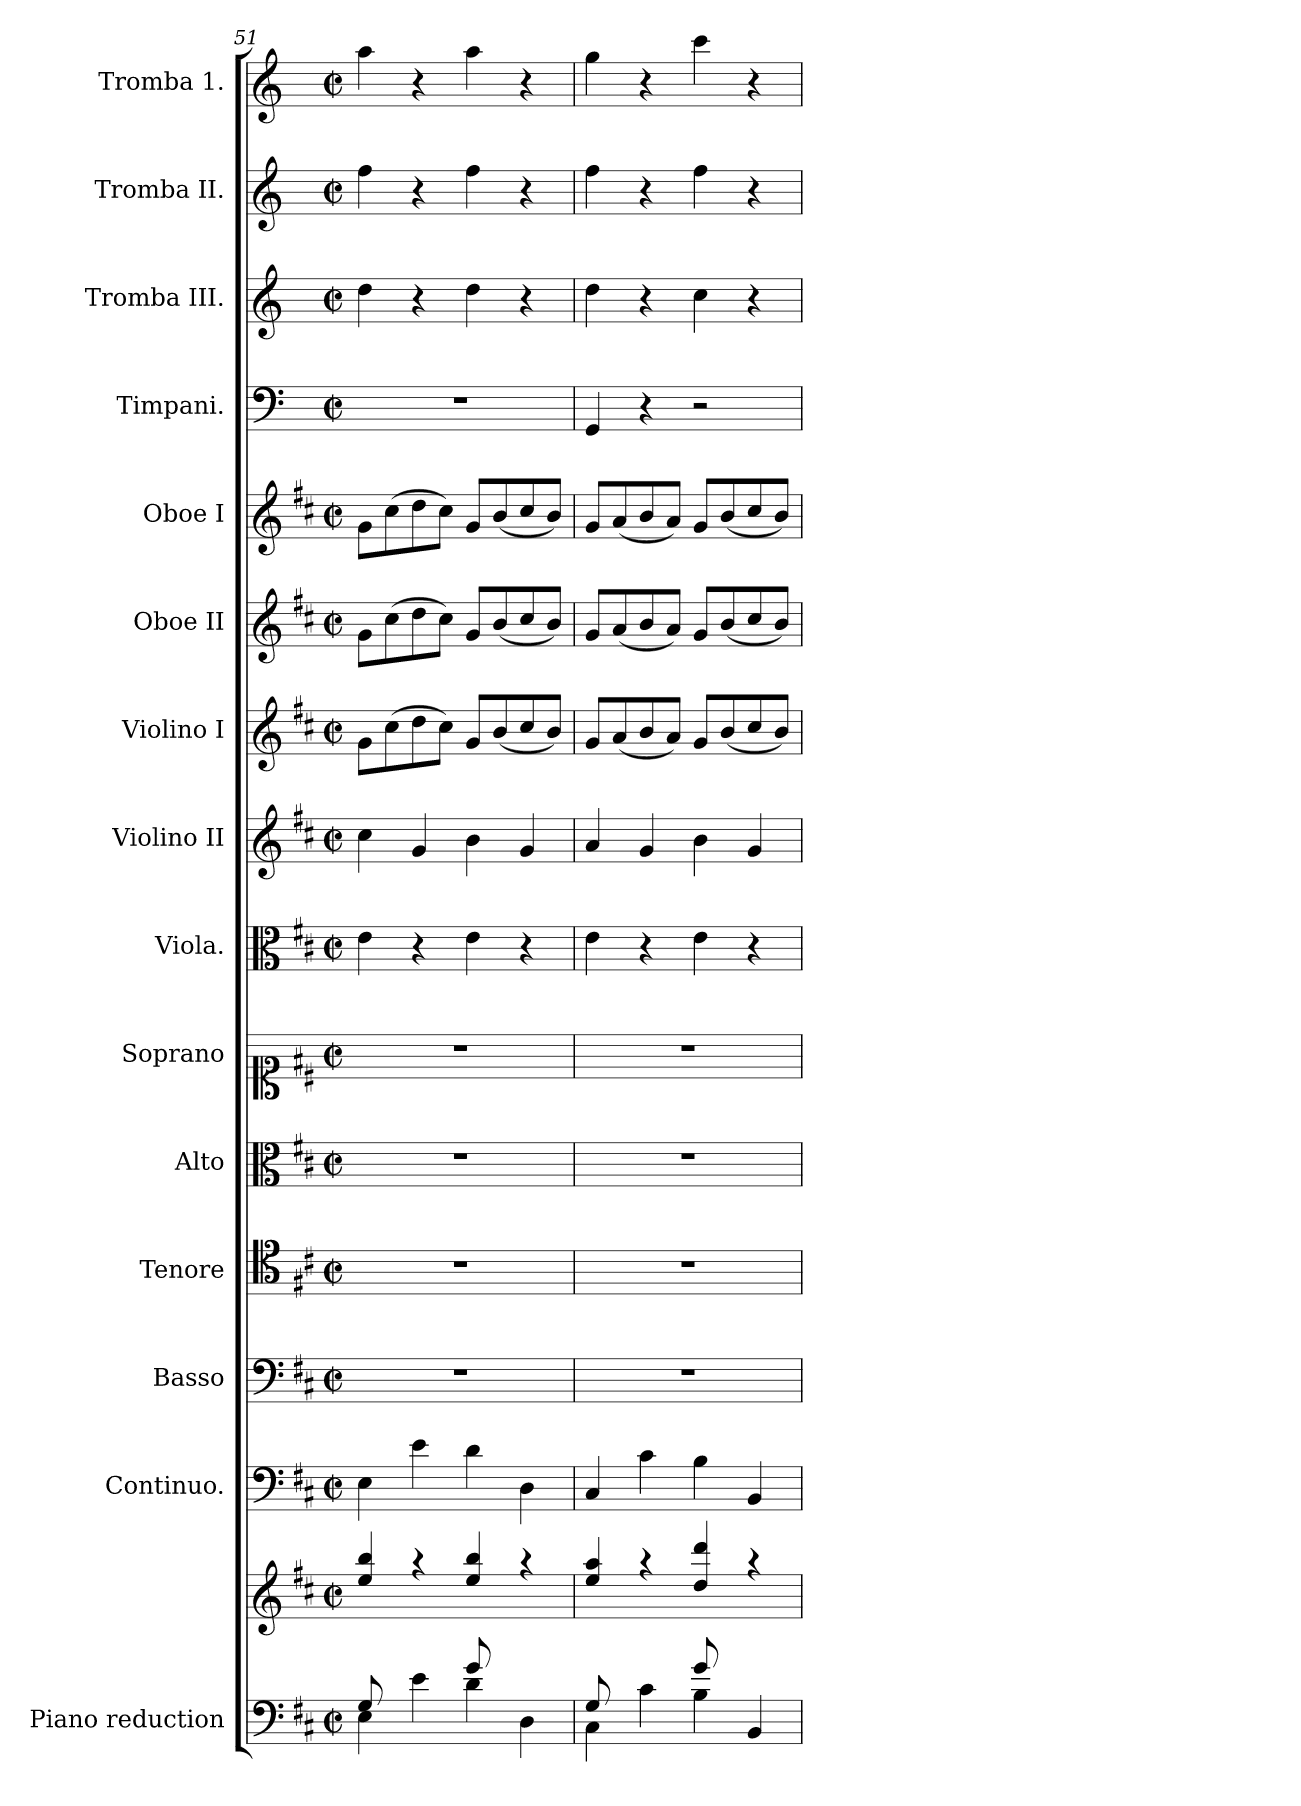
**kern	**kern	**kern	**kern	**kern	**kern	**kern	**kern	**kern	**kern	**kern	**kern	**kern	**kern	**kern	**kern
*part15	*part15	*part14	*part13	*part12	*part11	*part10	*part9	*part8	*part7	*part6	*part5	*part4	*part3	*part2	*part1
*staff16	*staff15	*staff14	*staff13	*staff12	*staff11	*staff10	*staff9	*staff8	*staff7	*staff6	*staff5	*staff4	*staff3	*staff2	*staff1
*I"Piano reduction	*	*I"Continuo.	*I"Basso	*I"Tenore	*I"Alto	*I"Soprano	*I"Viola.	*I"Violino II	*I"Violino I	*I"Oboe II	*I"Oboe I	*I"Timpani.	*I"Tromba III.	*I"Tromba II.	*I"Tromba 1.
*I'Pno	*	*	*	*	*	*	*I'Vla	*	*I'Vln	*I'Ob	*I'Ob	*I'Timp	*	*	*
*clefF4	*clefG2	*clefF4	*clefF4	*clefC4	*clefC3	*clefC1	*clefC3	*clefG2	*clefG2	*clefG2	*clefG2	*clefF4	*clefG2	*clefG2	*clefG2
*	*	*	*	*	*	*	*	*	*	*	*	*ITrd-1c-2	*ITrd4c7	*ITrd4c7	*ITrd4c7
*k[f#c#]	*k[f#c#]	*k[f#c#]	*k[f#c#]	*k[f#c#]	*k[f#c#]	*k[f#c#]	*k[f#c#]	*k[f#c#]	*k[f#c#]	*k[f#c#]	*k[f#c#]	*k[f#c#]	*k[b-]	*k[b-]	*k[b-]
*M2/2	*M2/2	*M2/2	*M2/2	*M2/2	*M2/2	*M2/2	*M2/2	*M2/2	*M2/2	*M2/2	*M2/2	*M2/2	*M2/2	*M2/2	*M2/2
*met(c|)	*met(c|)	*met(c|)	*met(c|)	*met(c|)	*met(c|)	*met(c|)	*met(c|)	*met(c|)	*met(c|)	*met(c|)	*met(c|)	*met(c|)	*met(c|)	*met(c|)	*met(c|)
=51	=51	=51	=51	=51	=51	=51	=51	=51	=51	=51	=51	=51	=51	=51	=51
*^	*^	*	*	*	*	*	*	*	*	*	*	*	*	*	*
8G/L	4E\	4ee/ 4bb/	8ryy	4E\	1r	1r	1r	1r	4e\	4cc#\	8g\L	8g\L	8g\L	1r	4g\	4b-\	4dd\
4.ryy	.	.	8cc#\	.	.	.	.	.	.	.	(>8cc#\	(>8cc#\	(>8cc#\	.	.	.	.
.	4e\	4raa	8dd\	4e\	.	.	.	.	4r	4g/	8dd\	8dd\	8dd\	.	4r	4r	4r
.	.	.	8cc#\J	.	.	.	.	.	.	.	8cc#\J)	8cc#\J)	8cc#\J)	.	.	.	.
8g/L	4d\	4ee/ 4bb/	8ryy	4d\	.	.	.	.	4e\	4b\	8g/L	8g/L	8g/L	.	4g\	4b-\	4dd\
4.ryy	.	.	8b\	.	.	.	.	.	.	.	(<8b/	(<8b/	(<8b/	.	.	.	.
.	4D\	4raa	8cc#\	4D\	.	.	.	.	4r	4g/	8cc#/	8cc#/	8cc#/	.	4r	4r	4r
.	.	.	8b\J	.	.	.	.	.	.	.	8b/J)	8b/J)	8b/J)	.	.	.	.
=52	=52	=52	=52	=52	=52	=52	=52	=52	=52	=52	=52	=52	=52	=52	=52	=52	=52
8G/L	4C#\	4ee/ 4aa/	8ryy	4C#/	1r	1r	1r	1r	4e\	4a/	8g/L	8g/L	8g/L	4AA/	4g\	4b-\	4cc\
4.ryy	.	.	8a\	.	.	.	.	.	.	.	(<8a/	(<8a/	(<8a/	.	.	.	.
.	4c#\	4raa	8b\	4c#\	.	.	.	.	4r	4g/	8b/	8b/	8b/	4r	4r	4r	4r
.	.	.	8a\J	.	.	.	.	.	.	.	8a/J)	8a/J)	8a/J)	.	.	.	.
8g/L	4B\	4dd/ 4ddd/	8ryy	4B\	.	.	.	.	4e\	4b\	8g/L	8g/L	8g/L	2r	4f\	4b-\	4ff\
4.ryy	.	.	8b\	.	.	.	.	.	.	.	(<8b/	(<8b/	(<8b/	.	.	.	.
.	4BB/	4raa	8cc#\	4BB/	.	.	.	.	4r	4g/	8cc#/	8cc#/	8cc#/	.	4r	4r	4r
.	.	.	8b\J	.	.	.	.	.	.	.	8b/J)	8b/J)	8b/J)	.	.	.	.
*v	*v	*	*	*	*	*	*	*	*	*	*	*	*	*	*	*	*
*	*v	*v	*	*	*	*	*	*	*	*	*	*	*	*	*	*
=	=	=	=	=	=	=	=	=	=	=	=	=	=	=	=
*-	*-	*-	*-	*-	*-	*-	*-	*-	*-	*-	*-	*-	*-	*-	*-
